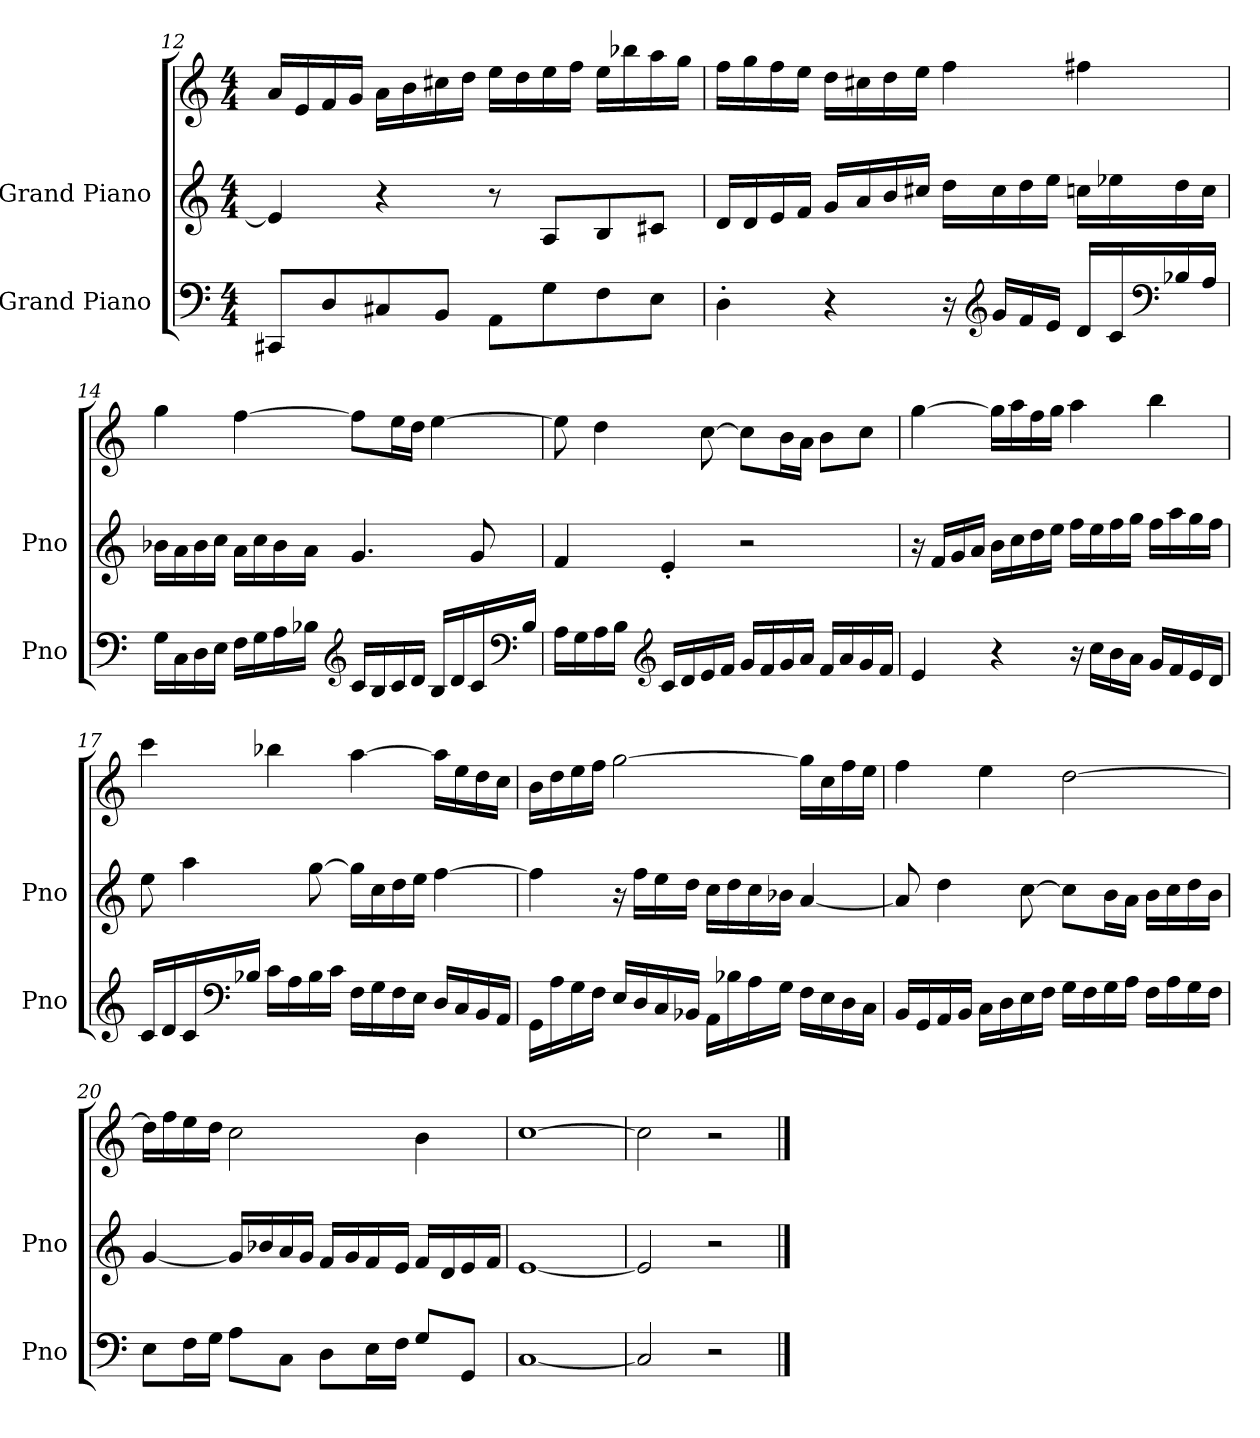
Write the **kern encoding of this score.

**kern	**kern	**kern
*part2	*part1	*part1
*staff3	*staff2	*staff1
*I"Grand Piano	*I"Grand Piano	*
*I'Pno	*I'Pno	*
*clefF4	*clefG2	*clefG2
*k[]	*k[]	*k[]
*M4/4	*M4/4	*M4/4
=12	=12	=12
8CC#X/L	4e/]	16a/LL
.	.	16e/
8D/	.	16f/
.	.	16g/JJ
8C#X/	4r	16a\LL
.	.	16b\
8BB/J	.	16cc#X\
.	.	16dd\JJ
8AA\L	8r	16ee\LL
.	.	16dd\
8G\	8A/L	16ee\
.	.	16ff\JJ
8F\	8B/	16ee\LL
.	.	16bb-X\
8E\J	8c#X/J	16aa\
.	.	16gg\JJ
!!LO:LB:g=z
=13	=13	=13
4D'\	16d/LL	16ff\LL
.	16d/	16gg\
.	16e/	16ff\
.	16f/JJ	16ee\JJ
4r	16g/LL	16dd\LL
.	16a/	16cc#X\
.	16b/	16dd\
.	16cc#X/JJ	16ee\JJ
16r	16dd\LL	4ff\
*clefG2	*	*
16g/LL	16cc#\	.
16f/	16dd\	.
16e/JJ	16ee\JJ	.
16d/LL	16ccn\LL	4ff#X\
16c/	16ee-X\	.
*clefF4	*	*
16B-X/	16dd\	.
16A/JJ	16cc\JJ	.
=14	=14	=14
16G\LL	16b-X\LL	4gg\
16C\	16a\	.
16D\	16b-\	.
16E\JJ	16cc\JJ	.
16F\LL	16a\LL	[4ff\
16G\	16cc\	.
16A\	16b-\	.
16B-X\JJ	16a\JJ	.
*clefG2	*	*
16c/LL	4.g/	8ff\L]
16B-/	.	.
16c/	.	16ee\L
16d/JJ	.	16dd\JJ
16B-/LL	.	[4ee\
16d/	.	.
16c/	8g/	.
*clefF4	*	*
16B-/JJ	.	.
!!LO:LB:g=z
=15	=15	=15
16A\LL	4f/	8ee\]
16G\	.	.
16A\	.	4dd\
16B\JJ	.	.
*clefG2	*	*
16c/LL	4e'/	.
16d/	.	.
16e/	.	[8cc\
16f/JJ	.	.
16g/LL	2r	8cc\L]
16f/	.	.
16g/	.	16b\L
16a/JJ	.	16a\JJ
16f/LL	.	8b\L
16a/	.	.
16g/	.	8cc\J
16f/JJ	.	.
=16	=16	=16
4e/	16r	[4gg\
.	16f/LL	.
.	16g/	.
.	16a/JJ	.
4r	16b\LL	16gg\LL]
.	16cc\	16aa\
.	16dd\	16ff\
.	16ee\JJ	16gg\JJ
16r	16ff\LL	4aa\
16cc\LL	16ee\	.
16b\	16ff\	.
16a\JJ	16gg\JJ	.
16g/LL	16ff\LL	4bb\
16f/	16aa\	.
16e/	16gg\	.
16d/JJ	16ff\JJ	.
!!LO:PB:g=z
=17	=17	=17
16c/LL	8ee\	4ccc\
16d/	.	.
16c/	4aa\	.
*clefF4	*	*
16B-X/JJ	.	.
16c\LL	.	4bb-X\
16A\	.	.
16B-\	[8gg\	.
16c\JJ	.	.
16F\LL	16gg\LL]	[4aa\
16G\	16cc\	.
16F\	16dd\	.
16E\JJ	16ee\JJ	.
16D/LL	[4ff\	16aa\LL]
16C/	.	16ee\
16BB/	.	16dd\
16AA/JJ	.	16cc\JJ
=18	=18	=18
16GG\LL	4ff\]	16b\LL
16A\	.	16dd\
16G\	.	16ee\
16F\JJ	.	16ff\JJ
16E/LL	16r	[2gg\
16D/	16ff\LL	.
16C/	16ee\	.
16BB-X/JJ	16dd\JJ	.
16AA\LL	16cc\LL	.
16B-X\	16dd\	.
16A\	16cc\	.
16G\JJ	16b-X\JJ	.
16F\LL	[4a/	16gg\LL]
16E\	.	16cc\
16D\	.	16ff\
16C\JJ	.	16ee\JJ
!!LO:LB:g=z
=19	=19	=19
16BB/LL	8a/]	4ff\
16GG/	.	.
16AA/	4dd\	.
16BB/JJ	.	.
16C\LL	.	4ee\
16D\	.	.
16E\	[8cc\	.
16F\JJ	.	.
16G\LL	8cc\L]	[2dd\
16F\	.	.
16G\	16b\L	.
16A\JJ	16a\JJ	.
16F\LL	16b\LL	.
16A\	16cc\	.
16G\	16dd\	.
16F\JJ	16b\JJ	.
=20	=20	=20
*	*	*^
*	*	*	*^
*	*	*	*	*^
8E\L	[4g/	16dd\LL]	8ryy	2ryy	3%2ryy
.	.	16ff\	.	.	.
16F\L	.	16ee\	32ryy	.	.
*	*	*MM86	*	*	*
.	.	.	2ryy	.	.
16G\JJ	.	16dd\JJ	.	.	.
8A\L	16g/LL]	2cc\	.	.	.
*	*	*MM83	*	*	*
.	16b-X/	.	.	.	.
8C\J	16a/	.	.	.	.
*	*	*MM80	*	*	*
.	16g/JJ	.	.	.	.
8D\L	16f/LL	.	.	32ryy	.
*	*	*MM75	*	*	*
.	.	.	.	4...ryy	.
.	16g/	.	.	.	.
16E\L	16f/	.	.	.	.
*	*	*MM72	*	*	*
.	.	.	4ryy	.	.
.	.	.	.	.	12ryy
16F\JJ	16e/JJ	.	.	.	.
8G/L	16f/LL	4b\	.	.	48ryy
*	*	*MM68	*	*	*
.	.	.	.	.	6ryy
.	16d/	.	.	.	.
*	*	*MM57	*	*	*
8GG/J	16e/	.	.	.	.
.	.	.	16.ryy	.	.
.	16f/JJ	.	.	.	24.ryy
*	*	*v	*v	*v	*v
=21	=21	=21
*	*	*MM88
[1C	[1e	[1cc
=22	=22	=22
2C/]	2e/]	2cc\]
2r	2r	2r
==	==	==
*-	*-	*-
